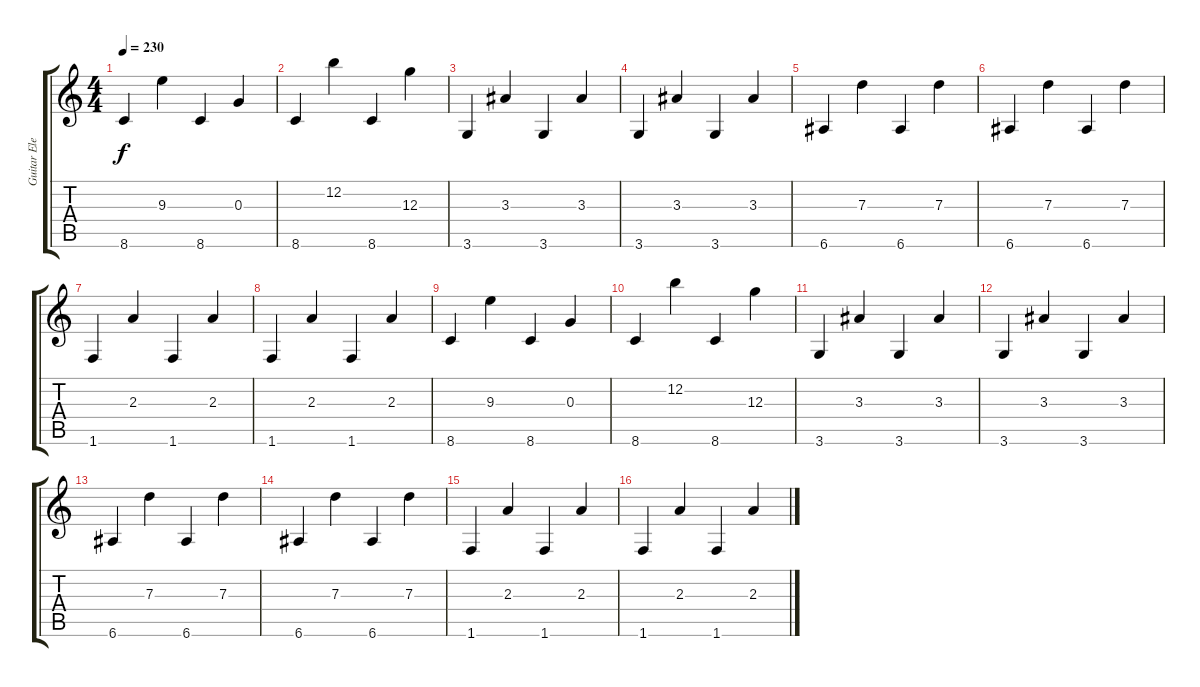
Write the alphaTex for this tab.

\track ("Guitar Electric  -12" "Guitar Ele") {instrument acousticguitarsteel}
\staff {score tabs}
\tuning (E4 B3 G3 D3 A2 E2) {hide}
\ts (4 4)
\tempo 230
\clef g2
\ks c
8.6.4{dy f} 9.3.4 8.6.4 0.3.4 |
8.6.4 12.2.4 8.6.4 12.3.4 |
3.6.4 3.3.4 3.6.4 3.3.4 |
3.6.4 3.3.4 3.6.4 3.3.4 |
6.6.4 7.3.4 6.6.4 7.3.4 |
6.6.4 7.3.4 6.6.4 7.3.4 |
1.6.4 2.3.4 1.6.4 2.3.4 |
1.6.4 2.3.4 1.6.4 2.3.4 |
8.6.4 9.3.4 8.6.4 0.3.4 |
8.6.4 12.2.4 8.6.4 12.3.4 |
3.6.4 3.3.4 3.6.4 3.3.4 |
3.6.4 3.3.4 3.6.4 3.3.4 |
6.6.4 7.3.4 6.6.4 7.3.4 |
6.6.4 7.3.4 6.6.4 7.3.4 |
1.6.4 2.3.4 1.6.4 2.3.4 |
1.6.4 2.3.4 1.6.4 2.3.4
